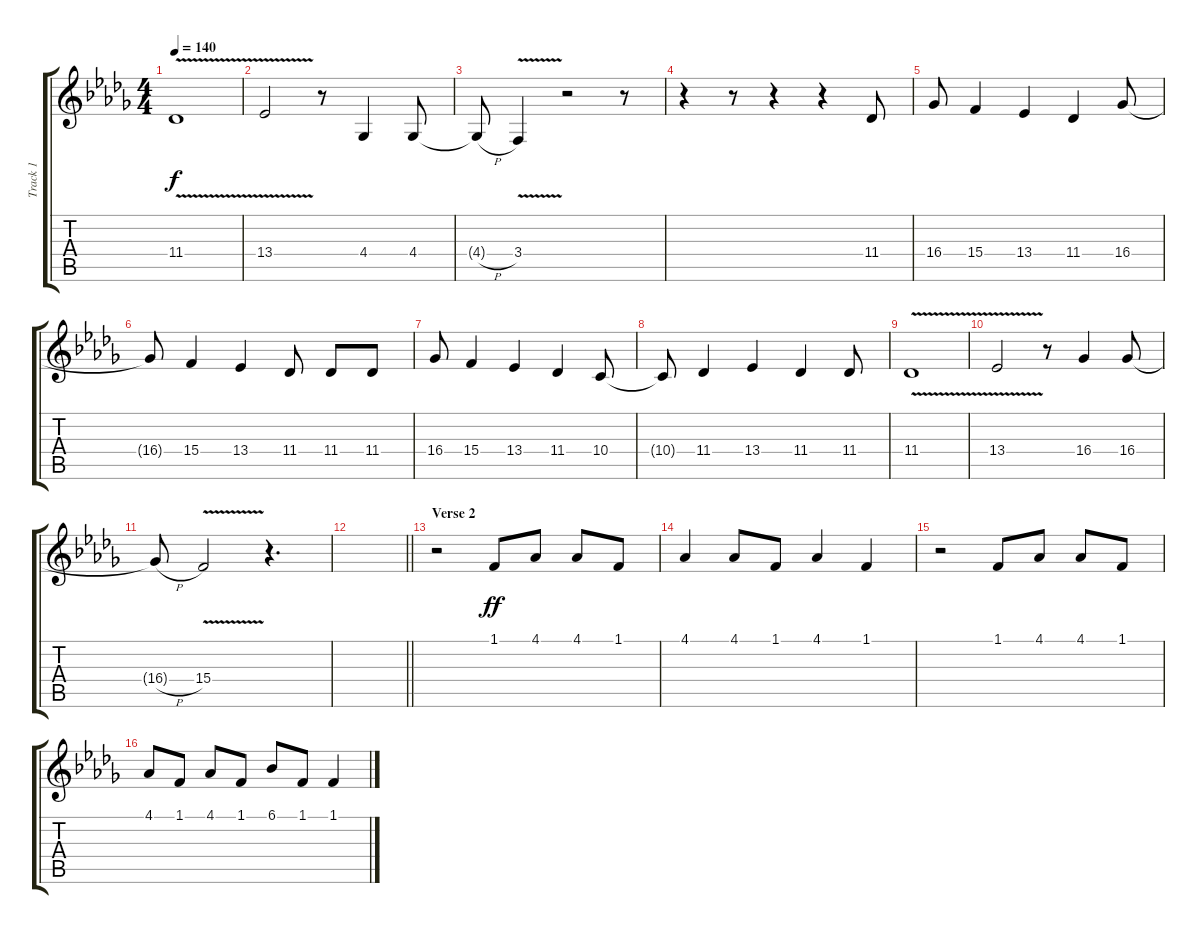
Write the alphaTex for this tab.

\track ("Track 1" "Track 1") {instrument acousticgrandpiano}
\staff {score tabs}
\tuning (E4 B3 G3 D3 A2 E2) {hide}
\ts (4 4)
\tempo 140
\clef g2
\ks db
11.4{v}.1{dy f} |
13.4{v}.2 r.8 4.4.4 4.4.8 |
4.4{h t}.8 3.4{v}.4 r.2 r.8 |
r.4 r.8 r.4 r.4 11.4.8 |
16.4.8 15.4.4 13.4.4 11.4.4 16.4.8 |
16.4{t}.8 15.4.4 13.4.4 11.4.8 11.4.8 11.4.8 |
16.4.8 15.4.4 13.4.4 11.4.4 10.4.8 |
10.4{t}.8 11.4.4 13.4.4 11.4.4 11.4.8 |
11.4{v}.1 |
13.4{v}.2 r.8 16.4.4 16.4.8 |
16.4{h t}.8 15.4{v}.2 r.4{d} |
\barLineRight lightlight
|
\section ("" "Verse 2")
r.2 1.1.8{dy ff} 4.1.8 4.1.8 1.1.8 |
4.1.4 4.1.8 1.1.8 4.1.4 1.1.4 |
r.2 1.1.8 4.1.8 4.1.8 1.1.8 |
4.1.8 1.1.8 4.1.8 1.1.8 6.1.8 1.1.8 1.1.4
